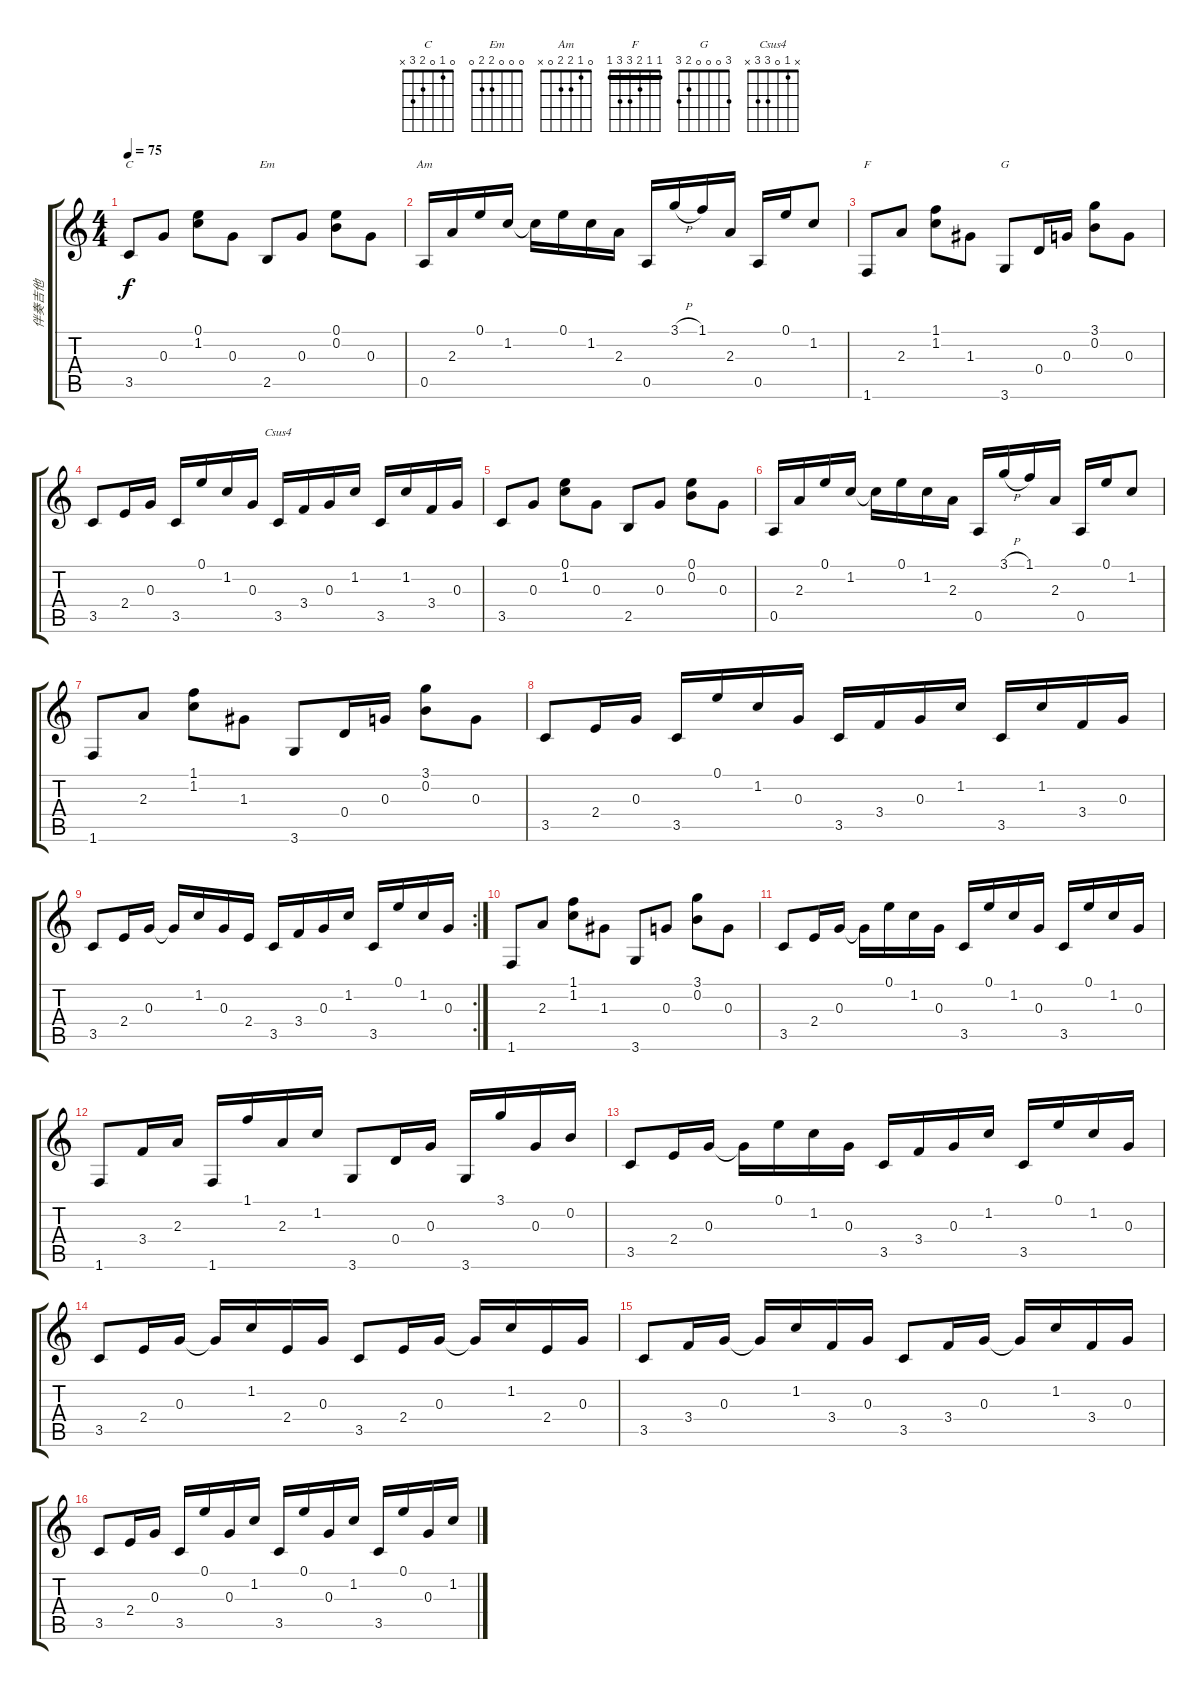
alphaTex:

\track ("伴奏吉他" "伴奏吉他") {instrument acousticguitarsteel}
\staff {score tabs}
\tuning (E4 B3 G3 D3 A2 E2) {hide}
\chord ("C" 0 1 0 2 3 x)
\chord ("Em" 0 0 0 2 2 0)
\chord ("Am" 0 1 2 2 0 x)
\chord ("F" 1 1 2 3 3 1) {barre 1}
\chord ("G" 3 0 0 0 2 3)
\chord ("Csus4" x 1 0 3 3 x)
\ts (4 4)
\tempo 75
\clef g2
\ks c
3.5.8{ch "C" dy f} 0.3.8 (0.1 1.2).8 0.3.8 2.5.8{ch "Em"} 0.3.8 (0.1 0.2).8 0.3.8 |
0.5.16{ch "Am"} 2.3.16 0.1.16 1.2.16 1.2{t}.16 0.1.16 1.2.16 2.3.16 0.5.16 3.1{h}.16 1.1.16 2.3.16 0.5.16 0.1.16 1.2.8 |
1.6.8{ch "F"} 2.3.8 (1.1 1.2).8 1.3.8 3.6.8{ch "G"} 0.4.16 0.3.16 (3.1 0.2).8 0.3.8 |
3.5.8 2.4.16 0.3.16 3.5.16 0.1.16 1.2.16 0.3.16 3.5.16{ch "Csus4"} 3.4.16 0.3.16 1.2.16 3.5.16 1.2.16 3.4.16 0.3.16 |
3.5.8 0.3.8 (0.1 1.2).8 0.3.8 2.5.8 0.3.8 (0.1 0.2).8 0.3.8 |
0.5.16 2.3.16 0.1.16 1.2.16 1.2{t}.16 0.1.16 1.2.16 2.3.16 0.5.16 3.1{h}.16 1.1.16 2.3.16 0.5.16 0.1.16 1.2.8 |
1.6.8 2.3.8 (1.1 1.2).8 1.3.8 3.6.8 0.4.16 0.3.16 (3.1 0.2).8 0.3.8 |
3.5.8 2.4.16 0.3.16 3.5.16 0.1.16 1.2.16 0.3.16 3.5.16 3.4.16 0.3.16 1.2.16 3.5.16 1.2.16 3.4.16 0.3.16 |
\rc 2
3.5.8 2.4.16 0.3.16 0.3{t}.16 1.2.16 0.3.16 2.4.16 3.5.16 3.4.16 0.3.16 1.2.16 3.5.16 0.1.16 1.2.16 0.3.16 |
1.6.8 2.3.8 (1.1 1.2).8 1.3.8 3.6.8 0.3.8 (3.1 0.2).8 0.3.8 |
3.5.8 2.4.16 0.3.16 0.3{t}.16 0.1.16 1.2.16 0.3.16 3.5.16 0.1.16 1.2.16 0.3.16 3.5.16 0.1.16 1.2.16 0.3.16 |
1.6.8 3.4.16 2.3.16 1.6.16 1.1.16 2.3.16 1.2.16 3.6.8 0.4.16 0.3.16 3.6.16 3.1.16 0.3.16 0.2.16 |
3.5.8 2.4.16 0.3.16 0.3{t}.16 0.1.16 1.2.16 0.3.16 3.5.16 3.4.16 0.3.16 1.2.16 3.5.16 0.1.16 1.2.16 0.3.16 |
3.5.8 2.4.16 0.3.16 0.3{t}.16 1.2.16 2.4.16 0.3.16 3.5.8 2.4.16 0.3.16 0.3{t}.16 1.2.16 2.4.16 0.3.16 |
3.5.8 3.4.16 0.3.16 0.3{t}.16 1.2.16 3.4.16 0.3.16 3.5.8 3.4.16 0.3.16 0.3{t}.16 1.2.16 3.4.16 0.3.16 |
3.5.8 2.4.16 0.3.16 3.5.16 0.1.16 0.3.16 1.2.16 3.5.16 0.1.16 0.3.16 1.2.16 3.5.16 0.1.16 0.3.16 1.2.16
